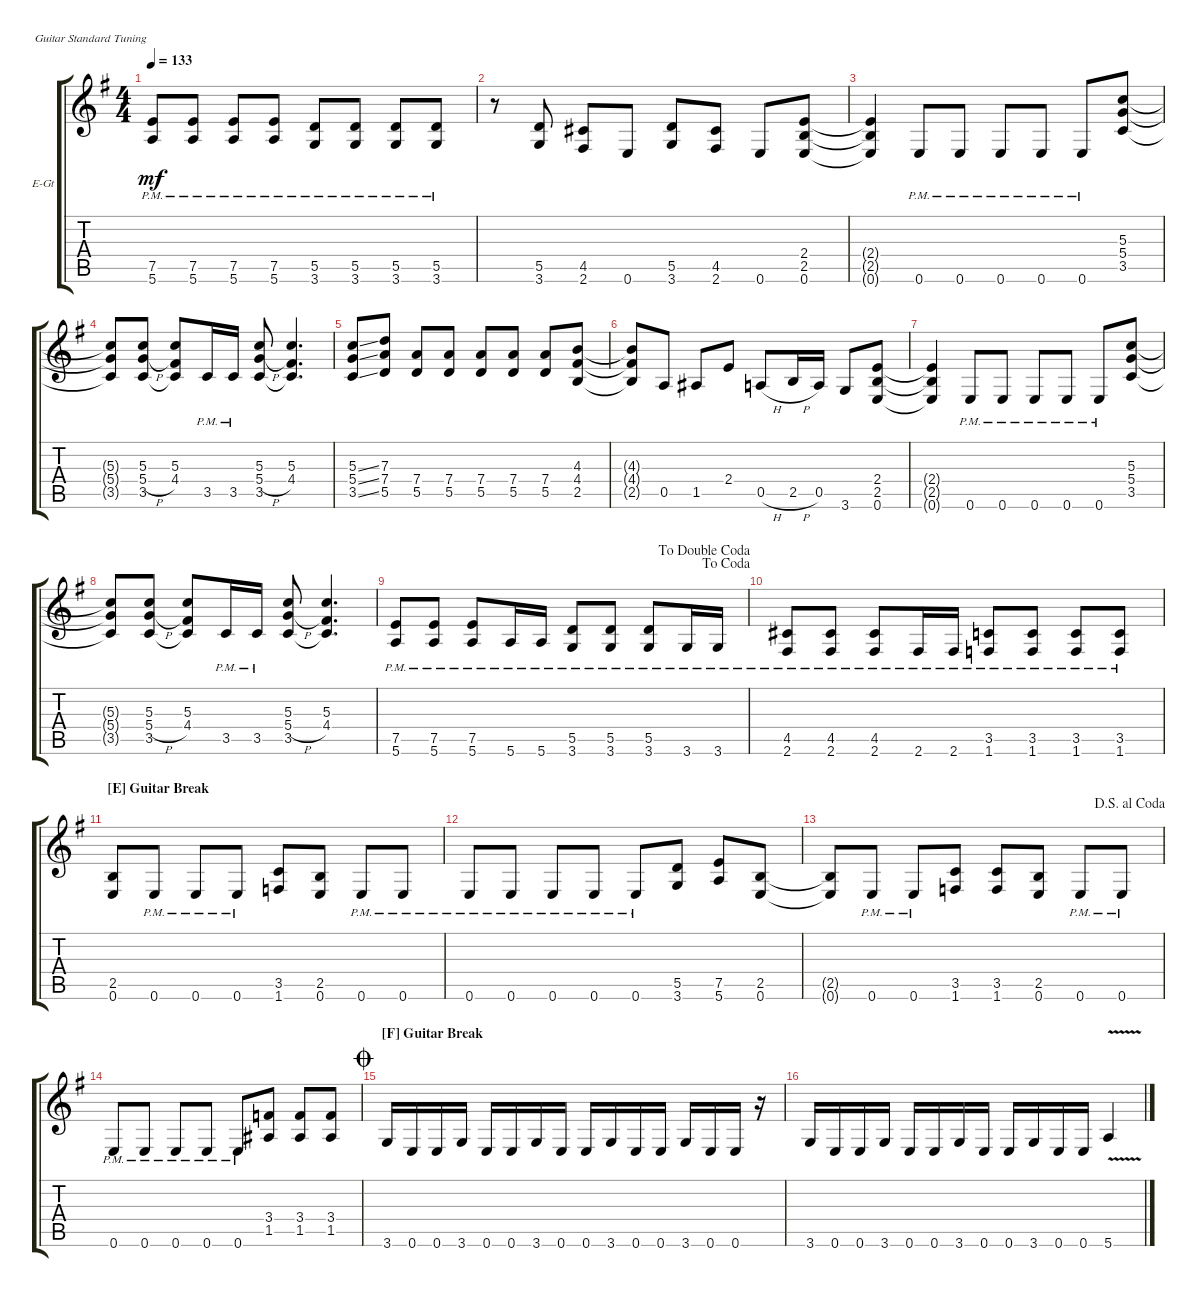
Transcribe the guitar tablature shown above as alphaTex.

\bracketExtendMode groupsimilarinstruments
\firstSystemTrackNameOrientation horizontal
\otherSystemsTrackNameOrientation horizontal
\track ("Gtr 2" "E-Gt") {instrument acousticgrandpiano}
\staff {score tabs}
\tuning (E4 B3 G3 D3 A2 E2)
\displaytranspose 12
\ts (4 4)
\tempo 133
\clef g2
\ks g
(7.5{pm} 5.6{pm}).8{dy mf} (7.5{pm} 5.6{pm}).8 (7.5{pm} 5.6{pm}).8 (7.5{pm} 5.6{pm}).8 (5.5{pm} 3.6{pm}).8 (5.5{pm} 3.6{pm}).8 (5.5{pm} 3.6{pm}).8 (5.5{pm} 3.6{pm}).8 |
r.8 (5.5 3.6).8 (4.5 2.6).8 0.6.8 (5.5 3.6).8 (4.5 2.6).8 0.6.8 (2.4 2.5 0.6).8 |
(2.4{t} 2.5{t} 0.6{t}).4 0.6{pm}.8 0.6{pm}.8 0.6{pm}.8 0.6{pm}.8 0.6{pm}.8 (5.3 5.4 3.5).8 |
(5.3{t} 5.4{t} 3.5{t}).8 (5.3 5.4{h} 3.5).8 (5.3 4.4 3.5{t}).8 3.5{pm}.16 3.5{pm}.16 (5.3 5.4{h} 3.5).8 (5.3 4.4 3.5{t}).4{d} |
(5.3{ss} 5.4{ss} 3.5{ss}).8 (7.3 7.4 5.5).8 (7.4 5.5).8 (7.4 5.5).8 (7.4 5.5).8 (7.4 5.5).8 (7.4 5.5).8 (4.3 4.4 2.5).8 |
(4.3{t} 4.4{t} 2.5{t}).8 0.5.8 1.5.8 2.4.8 0.5{h}.8 2.5{h}.16 0.5.16 3.6.8 (2.4 2.5 0.6).8 |
(2.4{t} 2.5{t} 0.6{t}).4 0.6{pm}.8 0.6{pm}.8 0.6{pm}.8 0.6{pm}.8 0.6{pm}.8 (5.3 5.4 3.5).8 |
(5.3{t} 5.4{t} 3.5{t}).8 (5.3 5.4{h} 3.5).8 (5.3 4.4 3.5{t}).8 3.5{pm}.16 3.5{pm}.16 (5.3 5.4{h} 3.5).8 (5.3 4.4 3.5{t}).4{d} |
\jump dacoda
\jump dadoublecoda
(7.5{pm} 5.6{pm}).8 (7.5{pm} 5.6{pm}).8 (7.5{pm} 5.6{pm}).8 5.6{pm}.16 5.6{pm}.16 (5.5{pm} 3.6{pm}).8 (5.5{pm} 3.6{pm}).8 (5.5{pm} 3.6{pm}).8 3.6{pm}.16 3.6{pm}.16 |
(4.5{pm} 2.6{pm}).8 (4.5{pm} 2.6{pm}).8 (4.5{pm} 2.6{pm}).8 2.6{pm}.16 2.6{pm}.16 (3.5{pm} 1.6{pm}).8 (3.5{pm} 1.6{pm}).8 (3.5{pm} 1.6{pm}).8 (3.5{pm} 1.6{pm}).8 |
\section ("E" "Guitar Break")
(2.5 0.6).8 0.6{pm}.8 0.6{pm}.8 0.6{pm}.8 (3.5 1.6).8 (2.5 0.6).8 0.6{pm}.8 0.6{pm}.8 |
0.6{pm}.8 0.6{pm}.8 0.6{pm}.8 0.6{pm}.8 0.6{pm}.8 (5.5 3.6).8 (7.5 5.6).8 (2.5 0.6).8 |
\jump dalsegnoalcoda
(2.5{t} 0.6{t}).8 0.6{pm}.8 0.6{pm}.8 (3.5 1.6).8 (3.5 1.6).8 (2.5 0.6).8 0.6{pm}.8 0.6{pm}.8 |
0.6{pm}.8 0.6{pm}.8 0.6{pm}.8 0.6{pm}.8 0.6{pm}.8 (3.4 1.5).8 (3.4 1.5).8 (3.4 1.5).8 |
\section ("F" "Guitar Break")
\jump coda
3.6.16 0.6.16 0.6.16 3.6.16 0.6.16 0.6.16 3.6.16 0.6.16 0.6.16 3.6.16 0.6.16 0.6.16 3.6.16 0.6.16 0.6.16 r.16 |
3.6.16 0.6.16 0.6.16 3.6.16 0.6.16 0.6.16 3.6.16 0.6.16 0.6.16 3.6.16 0.6.16 0.6.16 5.6{v}.4
